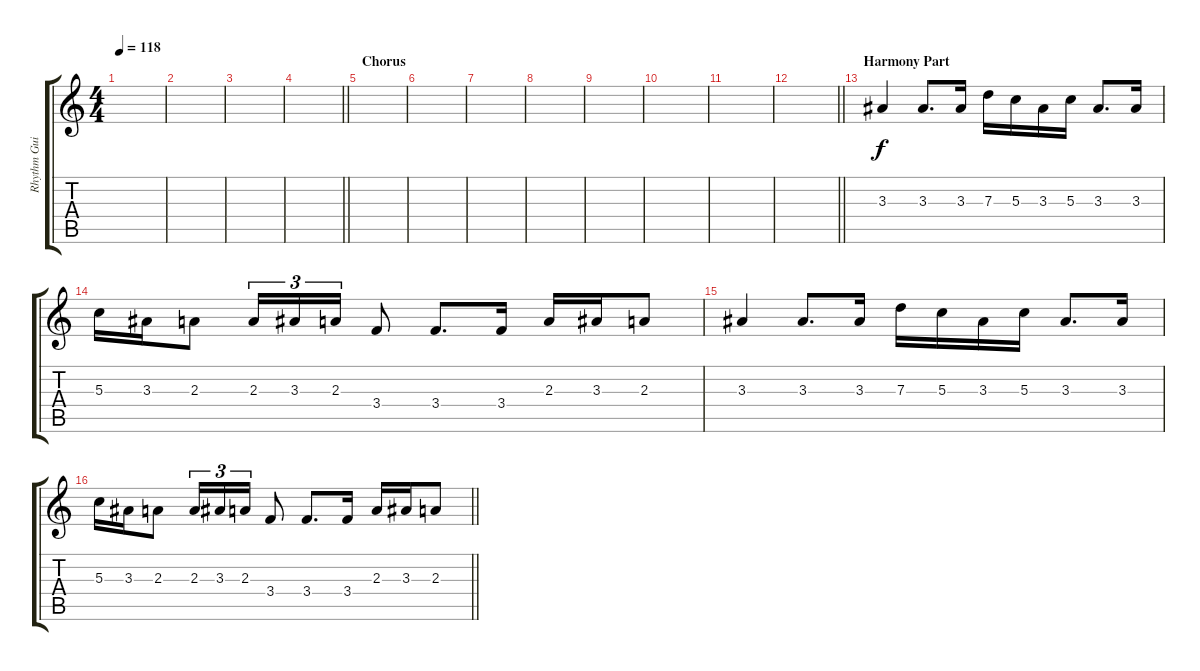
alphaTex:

\track ("Rhythm Guitar" "Rhythm Gui") {instrument overdrivenguitar}
\staff {score tabs}
\tuning (E4 B3 G3 D3 A2 E2) {hide}
\ts (4 4)
\tempo 118
\clef g2
\ks c
|
|
|
\barLineRight lightlight
|
\section ("" "Chorus")
|
|
|
|
|
|
|
\barLineRight lightlight
|
\section ("" "Harmony Part")
3.3.4 3.3.8{d} 3.3.16 7.3.16 5.3.16 3.3.16 5.3.16 3.3.8{d} 3.3.16 |
5.3.16 3.3.16 2.3.8 2.3.16{tu (3 2)} 3.3.16{tu (3 2)} 2.3.16{tu (3 2)} 3.4.8 3.4.8{d} 3.4.16 2.3.16 3.3.16 2.3.8 |
3.3.4 3.3.8{d} 3.3.16 7.3.16 5.3.16 3.3.16 5.3.16 3.3.8{d} 3.3.16 |
\barLineRight lightlight
5.3.16 3.3.16 2.3.8 2.3.16{tu (3 2)} 3.3.16{tu (3 2)} 2.3.16{tu (3 2)} 3.4.8 3.4.8{d} 3.4.16 2.3.16 3.3.16 2.3.8
